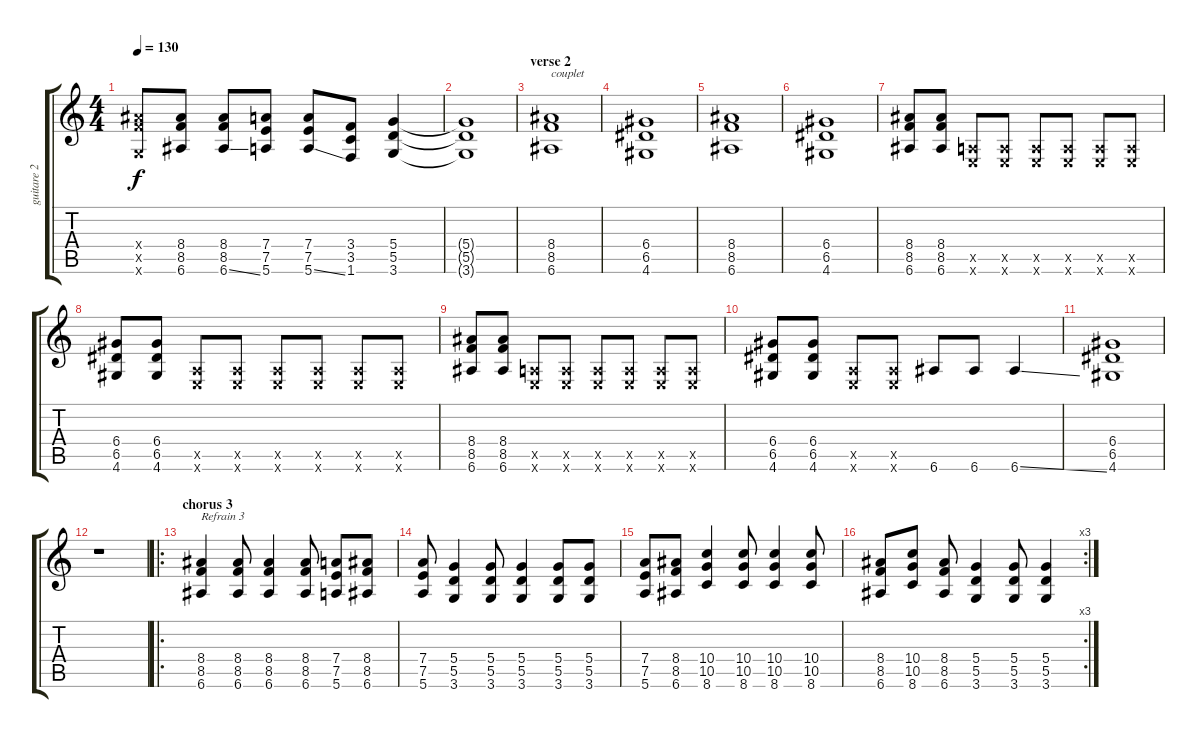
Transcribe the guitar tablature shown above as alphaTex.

\track ("guitare 2" "guitare 2") {instrument distortionguitar}
\staff {score tabs}
\tuning (E4 B3 G3 D3 A2 E2) {hide}
\ts (4 4)
\tempo 130
\clef g2
\ks c
(8.4{x} 8.5{x} 3.6{x}).8{dy f} (8.4 8.5 6.6).8 (8.4 8.5 6.6{ss}).8 (7.4 7.5 5.6).8 (7.4 7.5 5.6{ss}).8 (3.4 3.5 1.6).8 (5.4 5.5 3.6).4 |
(5.4{t} 5.5{t} 3.6{t}).1 |
\section ("" "verse 2")
(8.4 8.5 6.6).1{txt "couplet"} |
(6.4 6.5 4.6).1 |
(8.4 8.5 6.6).1 |
(6.4 6.5 4.6).1 |
(8.4 8.5 6.6).8 (8.4 8.5 6.6).8 (0.5{x} 0.6{x}).8 (0.5{x} 0.6{x}).8 (0.5{x} 0.6{x}).8 (0.5{x} 0.6{x}).8 (0.5{x} 0.6{x}).8 (0.5{x} 0.6{x}).8 |
(6.4 6.5 4.6).8 (6.4 6.5 4.6).8 (0.5{x} 0.6{x}).8 (0.5{x} 0.6{x}).8 (0.5{x} 0.6{x}).8 (0.5{x} 0.6{x}).8 (0.5{x} 0.6{x}).8 (0.5{x} 0.6{x}).8 |
(8.4 8.5 6.6).8 (8.4 8.5 6.6).8 (0.5{x} 0.6{x}).8 (0.5{x} 0.6{x}).8 (0.5{x} 0.6{x}).8 (0.5{x} 0.6{x}).8 (0.5{x} 0.6{x}).8 (0.5{x} 0.6{x}).8 |
(6.4 6.5 4.6).8 (6.4 6.5 4.6).8 (0.5{x} 0.6{x}).8 (0.5{x} 0.6{x}).8 6.6.8 6.6.8 6.6{ss}.4 |
(6.4 6.5 4.6).1 |
r.1 |
\ro
\section ("" "chorus 3")
(8.4 8.5 6.6).4{txt "Refrain 3"} (8.4 8.5 6.6).8 (8.4 8.5 6.6).4 (8.4 8.5 6.6).8 (7.4 7.5 5.6).8 (8.4 8.5 6.6).8 |
(7.4 7.5 5.6).8 (5.4 5.5 3.6).4 (5.4 5.5 3.6).8 (5.4 5.5 3.6).4 (5.4 5.5 3.6).8 (5.4 5.5 3.6).8 |
(7.4 7.5 5.6).8 (8.4 8.5 6.6).8 (10.4 10.5 8.6).4 (10.4 10.5 8.6).8 (10.4 10.5 8.6).4 (10.4 10.5 8.6).8 |
\rc 3
(8.4 8.5 6.6).8 (10.4 10.5 8.6).8 (8.4 8.5 6.6).8 (5.4 5.5 3.6).4 (5.4 5.5 3.6).8 (5.4 5.5 3.6).4
